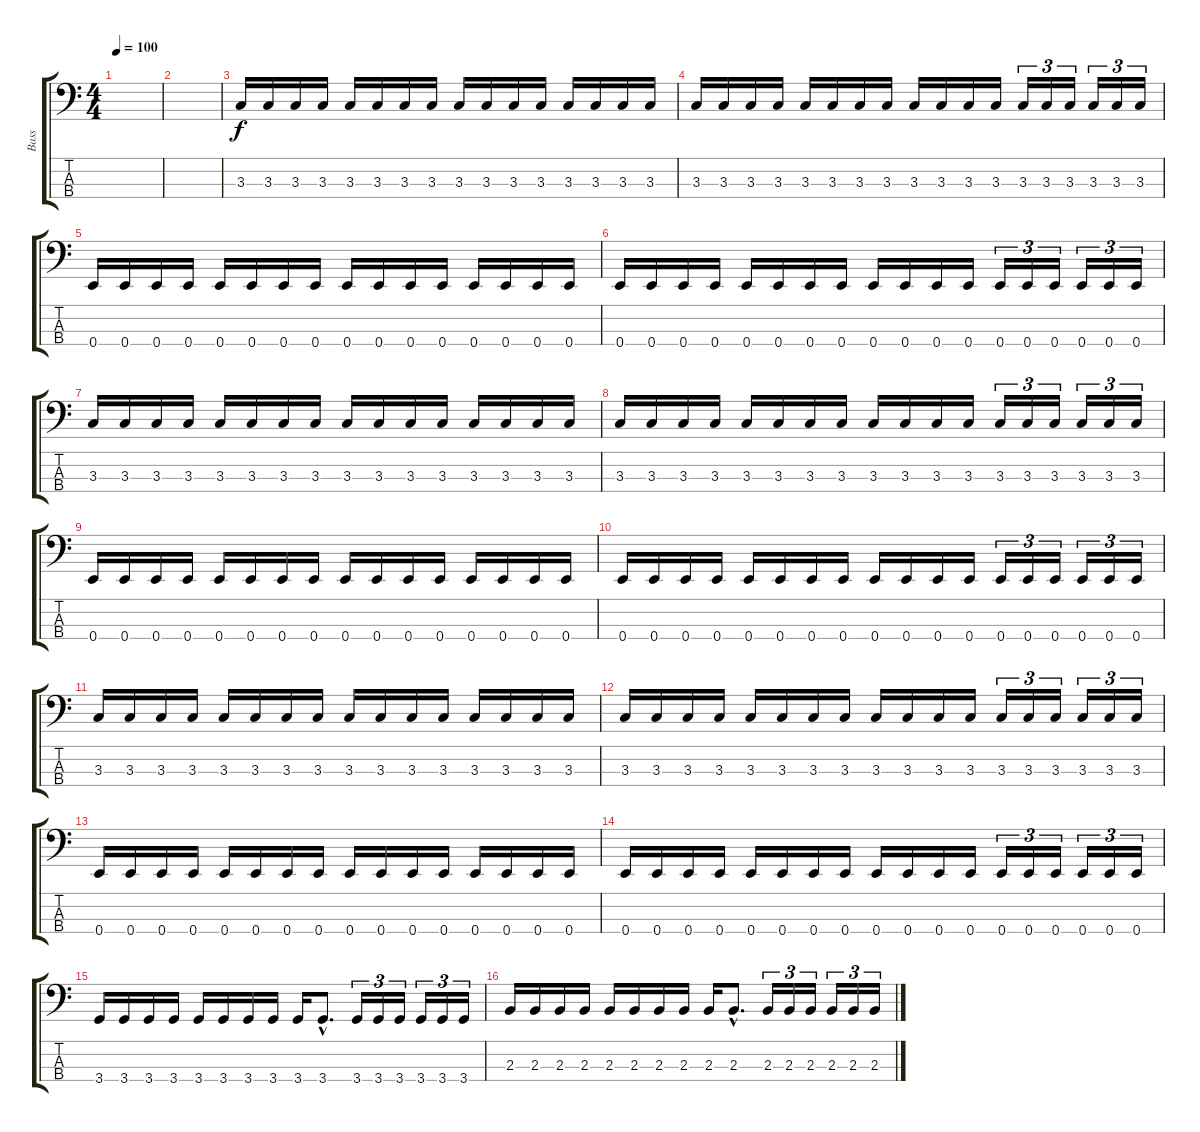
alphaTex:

\track ("Bass" "Bass") {instrument electricbassfinger}
\staff {score tabs}
\tuning (G2 D2 A1 E1) {hide}
\ts (4 4)
\tempo 100
\clef f4
\ks c
|
|
3.3.16 3.3.16 3.3.16 3.3.16 3.3.16 3.3.16 3.3.16 3.3.16 3.3.16 3.3.16 3.3.16 3.3.16 3.3.16 3.3.16 3.3.16 3.3.16 |
3.3.16 3.3.16 3.3.16 3.3.16 3.3.16 3.3.16 3.3.16 3.3.16 3.3.16 3.3.16 3.3.16 3.3.16 3.3.16{tu (3 2)} 3.3.16{tu (3 2)} 3.3.16{tu (3 2)} 3.3.16{tu (3 2)} 3.3.16{tu (3 2)} 3.3.16{tu (3 2)} |
0.4.16 0.4.16 0.4.16 0.4.16 0.4.16 0.4.16 0.4.16 0.4.16 0.4.16 0.4.16 0.4.16 0.4.16 0.4.16 0.4.16 0.4.16 0.4.16 |
0.4.16 0.4.16 0.4.16 0.4.16 0.4.16 0.4.16 0.4.16 0.4.16 0.4.16 0.4.16 0.4.16 0.4.16 0.4.16{tu (3 2)} 0.4.16{tu (3 2)} 0.4.16{tu (3 2)} 0.4.16{tu (3 2)} 0.4.16{tu (3 2)} 0.4.16{tu (3 2)} |
3.3.16 3.3.16 3.3.16 3.3.16 3.3.16 3.3.16 3.3.16 3.3.16 3.3.16 3.3.16 3.3.16 3.3.16 3.3.16 3.3.16 3.3.16 3.3.16 |
3.3.16 3.3.16 3.3.16 3.3.16 3.3.16 3.3.16 3.3.16 3.3.16 3.3.16 3.3.16 3.3.16 3.3.16 3.3.16{tu (3 2)} 3.3.16{tu (3 2)} 3.3.16{tu (3 2)} 3.3.16{tu (3 2)} 3.3.16{tu (3 2)} 3.3.16{tu (3 2)} |
0.4.16 0.4.16 0.4.16 0.4.16 0.4.16 0.4.16 0.4.16 0.4.16 0.4.16 0.4.16 0.4.16 0.4.16 0.4.16 0.4.16 0.4.16 0.4.16 |
0.4.16 0.4.16 0.4.16 0.4.16 0.4.16 0.4.16 0.4.16 0.4.16 0.4.16 0.4.16 0.4.16 0.4.16 0.4.16{tu (3 2)} 0.4.16{tu (3 2)} 0.4.16{tu (3 2)} 0.4.16{tu (3 2)} 0.4.16{tu (3 2)} 0.4.16{tu (3 2)} |
3.3.16 3.3.16 3.3.16 3.3.16 3.3.16 3.3.16 3.3.16 3.3.16 3.3.16 3.3.16 3.3.16 3.3.16 3.3.16 3.3.16 3.3.16 3.3.16 |
3.3.16 3.3.16 3.3.16 3.3.16 3.3.16 3.3.16 3.3.16 3.3.16 3.3.16 3.3.16 3.3.16 3.3.16 3.3.16{tu (3 2)} 3.3.16{tu (3 2)} 3.3.16{tu (3 2)} 3.3.16{tu (3 2)} 3.3.16{tu (3 2)} 3.3.16{tu (3 2)} |
0.4.16 0.4.16 0.4.16 0.4.16 0.4.16 0.4.16 0.4.16 0.4.16 0.4.16 0.4.16 0.4.16 0.4.16 0.4.16 0.4.16 0.4.16 0.4.16 |
0.4.16 0.4.16 0.4.16 0.4.16 0.4.16 0.4.16 0.4.16 0.4.16 0.4.16 0.4.16 0.4.16 0.4.16 0.4.16{tu (3 2)} 0.4.16{tu (3 2)} 0.4.16{tu (3 2)} 0.4.16{tu (3 2)} 0.4.16{tu (3 2)} 0.4.16{tu (3 2)} |
3.4.16 3.4.16 3.4.16 3.4.16 3.4.16 3.4.16 3.4.16 3.4.16 3.4.16 3.4{hac}.8{d} 3.4.16{tu (3 2)} 3.4.16{tu (3 2)} 3.4.16{tu (3 2)} 3.4.16{tu (3 2)} 3.4.16{tu (3 2)} 3.4.16{tu (3 2)} |
2.3.16 2.3.16 2.3.16 2.3.16 2.3.16 2.3.16 2.3.16 2.3.16 2.3.16 2.3{hac}.8{d} 2.3.16{tu (3 2)} 2.3.16{tu (3 2)} 2.3.16{tu (3 2)} 2.3.16{tu (3 2)} 2.3.16{tu (3 2)} 2.3.16{tu (3 2)}
